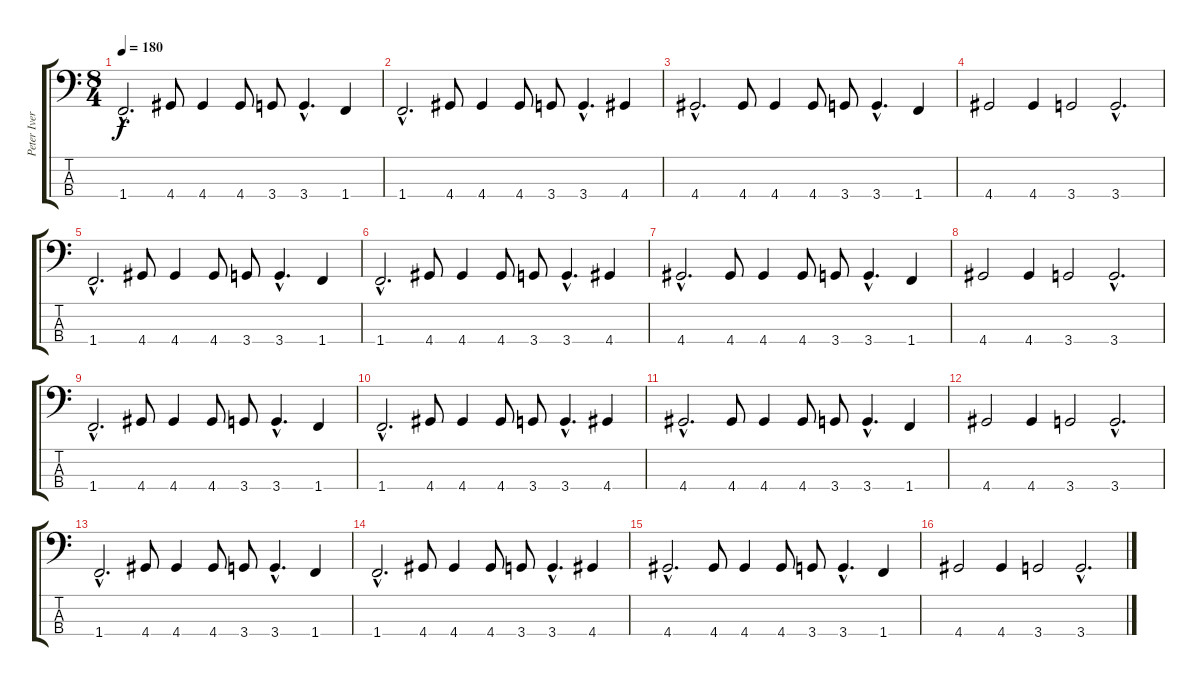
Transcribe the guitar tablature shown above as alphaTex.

\track ("Peter Ivers" "Peter Iver") {instrument electricbassfinger}
\staff {score tabs}
\tuning (G2 D2 A1 E1) {hide}
\ts (8 4)
\tempo 180
\clef f4
\ks c
1.4{hac}.2{d dy f instrument electricbassfinger} 4.4.8 4.4.4 4.4.8 3.4.8 3.4{hac}.4{d} 1.4.4 |
1.4{hac}.2{d} 4.4.8 4.4.4 4.4.8 3.4.8 3.4{hac}.4{d} 4.4.4 |
4.4{hac}.2{d} 4.4.8 4.4.4 4.4.8 3.4.8 3.4{hac}.4{d} 1.4.4 |
4.4.2 4.4.4 3.4.2 3.4{hac}.2{d} |
1.4{hac}.2{d} 4.4.8 4.4.4 4.4.8 3.4.8 3.4{hac}.4{d} 1.4.4 |
1.4{hac}.2{d} 4.4.8 4.4.4 4.4.8 3.4.8 3.4{hac}.4{d} 4.4.4 |
4.4{hac}.2{d} 4.4.8 4.4.4 4.4.8 3.4.8 3.4{hac}.4{d} 1.4.4 |
4.4.2 4.4.4 3.4.2 3.4{hac}.2{d} |
1.4{hac}.2{d} 4.4.8 4.4.4 4.4.8 3.4.8 3.4{hac}.4{d} 1.4.4 |
1.4{hac}.2{d} 4.4.8 4.4.4 4.4.8 3.4.8 3.4{hac}.4{d} 4.4.4 |
4.4{hac}.2{d} 4.4.8 4.4.4 4.4.8 3.4.8 3.4{hac}.4{d} 1.4.4 |
4.4.2 4.4.4 3.4.2 3.4{hac}.2{d} |
1.4{hac}.2{d} 4.4.8 4.4.4 4.4.8 3.4.8 3.4{hac}.4{d} 1.4.4 |
1.4{hac}.2{d} 4.4.8 4.4.4 4.4.8 3.4.8 3.4{hac}.4{d} 4.4.4 |
4.4{hac}.2{d} 4.4.8 4.4.4 4.4.8 3.4.8 3.4{hac}.4{d} 1.4.4 |
4.4.2 4.4.4 3.4.2 3.4{hac}.2{d}
